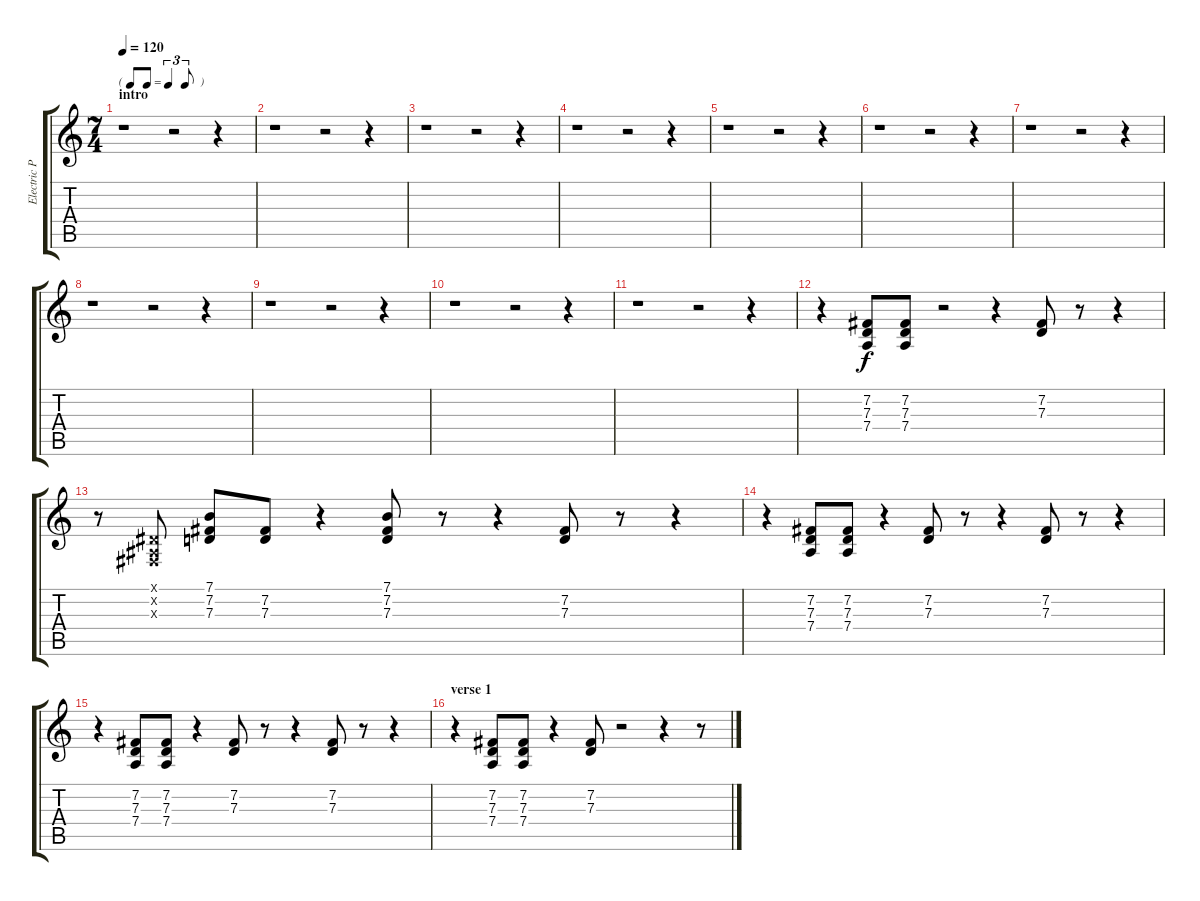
\track ("Electric Piano (Wright)" "Electric P") {instrument electricpiano2}
\staff {score tabs}
\tuning (E4 B3 G3 D3 A2 E2) {hide}
\ts (7 4)
\tf triplet8th
\section ("" "intro")
\tempo 120
\clef g2
\ks c
r.1{dy f instrument electricpiano2} r.2 r.4 |
r.1 r.2 r.4 |
r.1 r.2 r.4 |
r.1 r.2 r.4 |
r.1 r.2 r.4 |
r.1 r.2 r.4 |
r.1 r.2 r.4 |
r.1 r.2 r.4 |
r.1 r.2 r.4 |
r.1 r.2 r.4 |
r.1 r.2 r.4 |
r.4 (7.2 7.3 7.4).8 (7.2 7.3 7.4).8 r.2 r.4 (7.2 7.3).8 r.8 r.4 |
r.8 (-1.1{x} -1.2{x} -1.3{x}).8 (7.1 7.2 7.3).8 (7.2 7.3).8 r.4 (7.1 7.2 7.3).8 r.8 r.4 (7.2 7.3).8 r.8 r.4 |
r.4 (7.2 7.3 7.4).8 (7.2 7.3 7.4).8 r.4 (7.2 7.3).8 r.8 r.4 (7.2 7.3).8 r.8 r.4 |
r.4 (7.2 7.3 7.4).8 (7.2 7.3 7.4).8 r.4 (7.2 7.3).8 r.8 r.4 (7.2 7.3).8 r.8 r.4 |
\section ("" "verse 1")
r.4 (7.2 7.3 7.4).8 (7.2 7.3 7.4).8 r.4 (7.2 7.3).8 r.2 r.4 r.8
